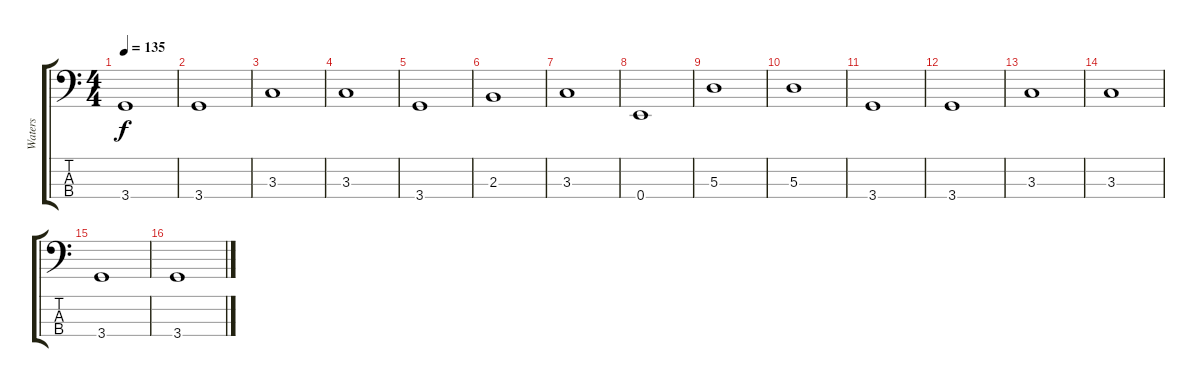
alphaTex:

\track ("Waters" "Waters") {instrument acousticbass}
\staff {score tabs}
\tuning (G2 D2 A1 E1) {hide}
\ts (4 4)
\tempo 135
\clef f4
\ks c
3.4.1{dy f} |
3.4.1 |
3.3.1 |
3.3.1 |
3.4.1 |
2.3.1 |
3.3.1 |
0.4.1 |
5.3.1 |
5.3.1 |
3.4.1 |
3.4.1 |
3.3.1 |
3.3.1 |
3.4.1 |
3.4.1
